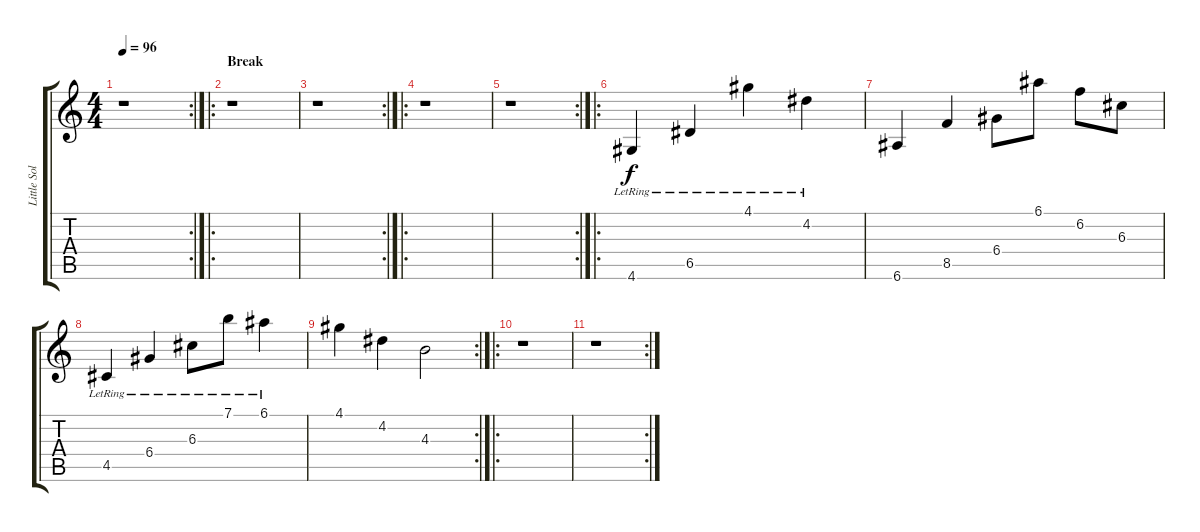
\track ("Little Solo" "Little Sol") {instrument electricguitarjazz}
\staff {score tabs}
\tuning (E4 B3 G3 D3 A2 E2) {hide}
\rc 2
\ts (4 4)
\tempo 96
\clef g2
\ks c
r.1{dy f} |
\ro
\section ("" "Break")
r.1 |
\rc 2
r.1 |
\ro
r.1 |
\rc 2
r.1 |
\ro
4.6{lr}.4 6.5{lr}.4 4.1{lr}.4 4.2{lr}.4 |
6.6.4 8.5.4 6.4.8 6.1.8 6.2.8 6.3.8 |
4.5{lr}.4 6.4{lr}.4 6.3{lr}.8 7.1{lr}.8 6.1{lr}.4 |
\rc 2
4.1.4 4.2.4 4.3.2 |
\ro
r.1 |
\rc 2
r.1
